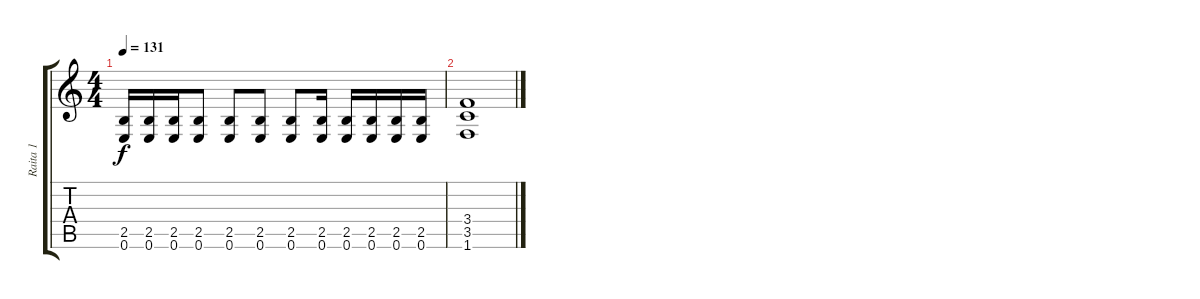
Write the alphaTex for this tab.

\track ("Raita 1" "Raita 1") {instrument distortionguitar}
\staff {score tabs}
\tuning (E4 B3 G3 D3 A2 E2) {hide}
\ts (4 4)
\tempo 131
\clef g2
\ks c
(2.5 0.6).16{dy f} (2.5 0.6).16 (2.5 0.6).16 (2.5 0.6).8 (2.5 0.6).8 (2.5 0.6).8 (2.5 0.6).8 (2.5 0.6).16 (2.5 0.6).16 (2.5 0.6).16 (2.5 0.6).16 (2.5 0.6).16 |
(3.4 3.5 1.6).1
